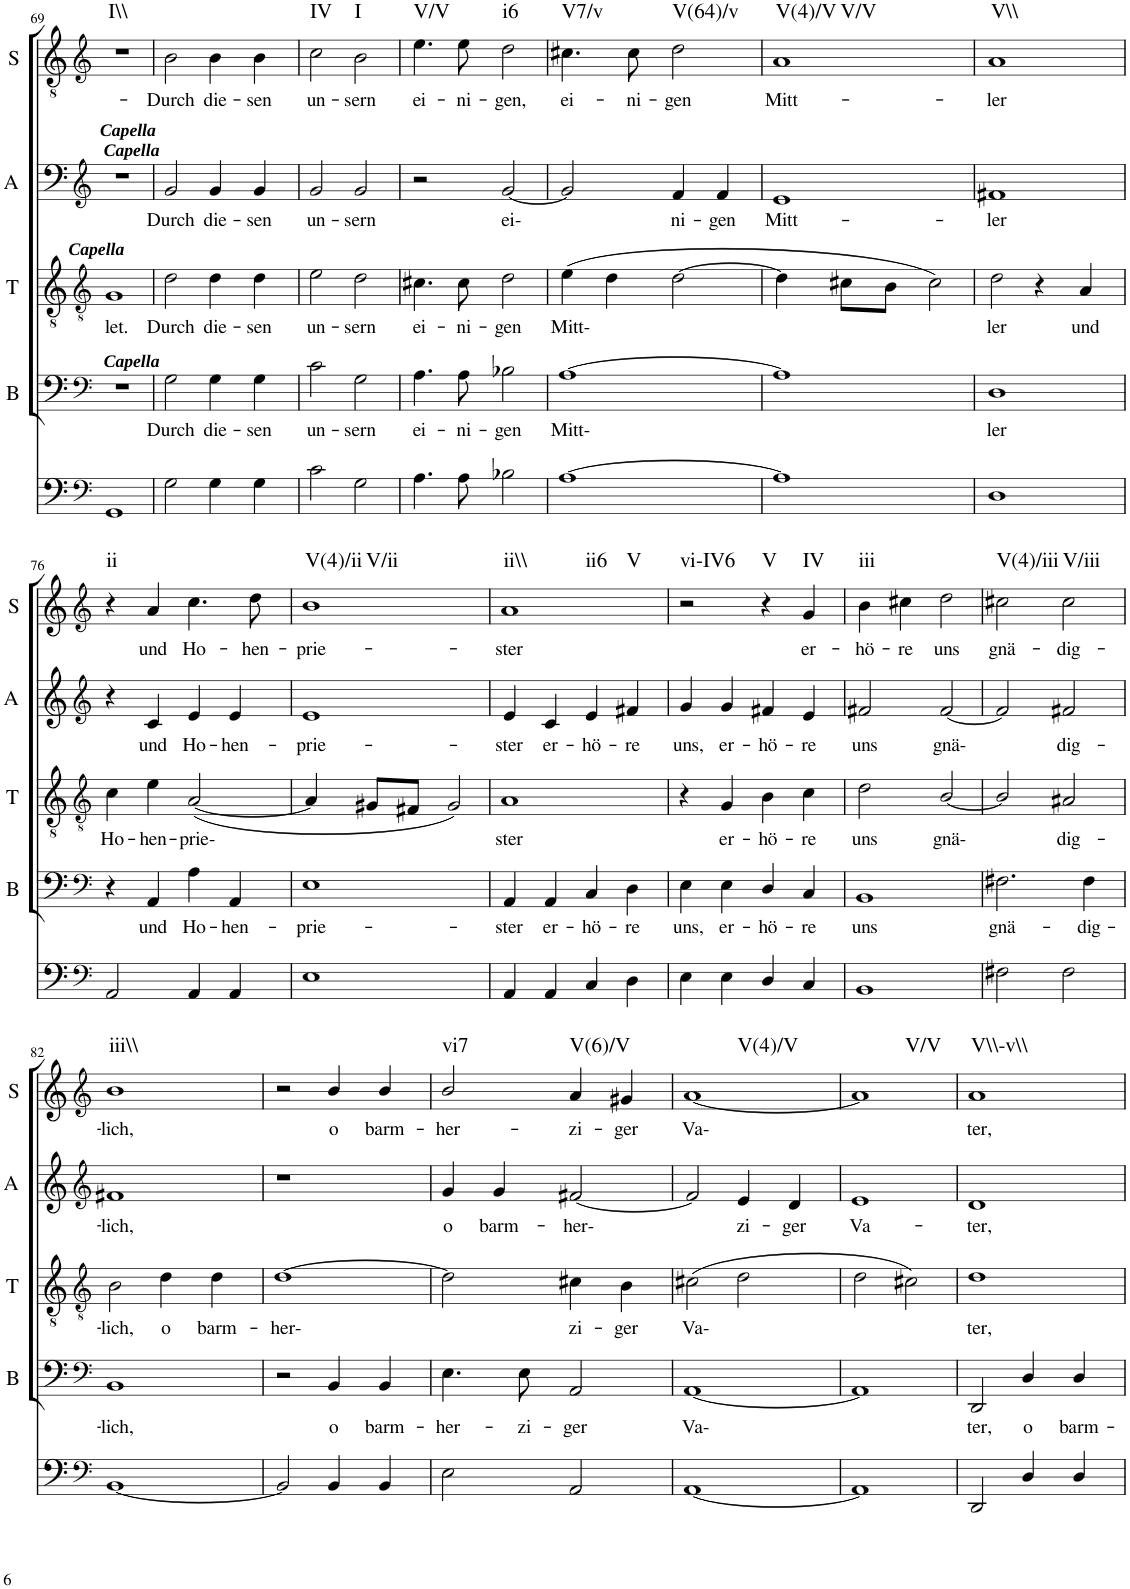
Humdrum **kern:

**kern	**kern	**text	**kern	**text	**kern	**text	**kern	**text	**harte
*part5	*part4	*part4	*part3	*part3	*part2	*part2	*part1	*part1	*part1
*staff5	*staff4	*staff4	*staff3	*staff3	*staff2	*staff2	*staff1	*staff1	*
*I"Continuo	*I"Bass	*	*I"Tenor	*	*I"Alto	*	*I"Soprano	*	*
*	*I'B	*	*I'T	*	*I'A	*	*I'S	*	*
!!LO:PB:g=z
*clefF4	*clefF4	*	*clefGv2	*	*clefG2	*	*clefG2	*	*
*k[]	*k[]	*	*k[]	*	*k[]	*	*k[]	*	*
*	*	*	*M4/4	*	*M4/4	*	*M4/4	*	*
=69	=69	=69	=69	=69	=69	=69	=69	=69	=69
!	!	!	!	!	!	!	!LO:TX:b:Bi:t=Capella	!	!
!	!	!	!	!	!LO:TX:a:Bi:t=Capella	!	!	!	!
!	!LO:TX:a:Bi:t=Capella	!	!	!	!	!	!	!	!
!	!	!	!	!LO:LY:b	!	!	!	!	!LO:H:kt=I\\
1GG	1r	.	1G	let.	1r	.	1r	.	N
=70	=70	=70	=70	=70	=70	=70	=70	=70	=70
!	!	!	!LO:TX:a:Bi:t=Capella	!	!	!	!	!	!
!	!	!LO:LY:b	!	!LO:LY:b	!	!LO:LY:b	!	!LO:LY:b	!
2G\	2G\	Durch	2d\	Durch	2g/	Durch	2b\	Durch	.
!	!	!LO:LY:b	!	!LO:LY:b	!	!LO:LY:b	!	!LO:LY:b	!
4G\	4G\	die-	4d\	die-	4g/	die-	4b\	die-	.
!	!	!LO:LY:b	!	!LO:LY:b	!	!LO:LY:b	!	!LO:LY:b	!
4G\	4G\	sen	4d\	sen	4g/	sen	4b\	sen	.
=71	=71	=71	=71	=71	=71	=71	=71	=71	=71
!	!	!LO:LY:b	!	!LO:LY:b	!	!LO:LY:b	!	!LO:LY:b	!LO:H:kt=IV
2c\	2c\	un-	2e\	un-	2g/	un-	2cc\	un-	N
!	!	!LO:LY:b	!	!LO:LY:b	!	!LO:LY:b	!	!LO:LY:b	!LO:H:kt=I
2G\	2G\	sern	2d\	sern	2g/	sern	2b\	sern	N
=72	=72	=72	=72	=72	=72	=72	=72	=72	=72
!	!	!LO:LY:b	!	!LO:LY:b	!	!	!	!LO:LY:b	!LO:H:kt=V/V
4.A\	4.A\	ei-	4.c#X\	ei-	2r	.	4.ee\	ei-	N
!	!	!LO:LY:b	!	!LO:LY:b	!	!	!	!LO:LY:b	!
8A\	8A\	ni-	8c#\	ni-	.	.	8ee\	ni-	.
!	!	!LO:LY:b	!	!LO:LY:b	!	!LO:LY:b	!	!LO:LY:b	!LO:H:kt=i6
2B-X\	2B-X\	gen	2d\	gen	[2g/	ei-	2dd\	gen,	N
=73	=73	=73	=73	=73	=73	=73	=73	=73	=73
!	!	!LO:LY:b	!	!LO:LY:b	!	!	!	!LO:LY:b	!LO:H:kt=V7/v
[1A	[1A	Mitt-	(4e\	Mitt-	2g/]	.	4.cc#X\	ei-	N
.	.	.	4d\	.	.	.	.	.	.
!	!	!	!	!	!	!	!	!LO:LY:b	!
.	.	.	.	.	.	.	8cc#\	ni-	.
!	!	!	!	!	!	!LO:LY:b	!	!LO:LY:b	!LO:H:kt=V(64)/v
.	.	.	[2d\	.	4f/	ni-	2dd\	gen	N
!	!	!	!	!	!	!LO:LY:b	!	!	!
.	.	.	.	.	4f/	gen	.	.	.
=74	=74	=74	=74	=74	=74	=74	=74	=74	=74
!	!	!	!	!	!	!LO:LY:b	!	!LO:LY:b	!LO:H:n=1:kt=V(4)/V
!	!	!	!	!	!	!	!	!	!LO:H:n=2:kt=V/V
1A]	1A]	.	4d\]	.	1e	Mitt-	1a	Mitt-	N N
.	.	.	8c#X\L	.	.	.	.	.	.
.	.	.	8B\J	.	.	.	.	.	.
.	.	.	2c#\)	.	.	.	.	.	.
=75	=75	=75	=75	=75	=75	=75	=75	=75	=75
!	!	!LO:LY:b	!	!LO:LY:b	!	!LO:LY:b	!	!LO:LY:b	!LO:H:kt=V\\
1D	1D	ler	2d\	ler	1f#X	ler	1a	ler	N
.	.	.	4r	.	.	.	.	.	.
!	!	!	!	!LO:LY:b	!	!	!	!	!
.	.	.	4A/	und	.	.	.	.	.
!!LO:LB:g=z
=76	=76	=76	=76	=76	=76	=76	=76	=76	=76
*clefF4	*clefF4	*	*clefGv2	*	*clefG2	*	*clefG2	*	*
!	!	!	!	!LO:LY:b	!	!	!	!	!LO:H:kt=ii
2AA/	4r	.	4c\	Ho-	4r	.	4r	.	N
!	!	!LO:LY:b	!	!LO:LY:b	!	!LO:LY:b	!	!LO:LY:b	!
.	4AA/	und	4e\	hen-	4c/	und	4a/	und	.
!	!	!LO:LY:b	!	!LO:LY:b	!	!LO:LY:b	!	!LO:LY:b	!
4AA/	4A\	Ho-	([2A/	prie-	4e/	Ho-	4.cc\	Ho-	.
!	!	!LO:LY:b	!	!	!	!LO:LY:b	!	!	!
4AA/	4AA/	hen-	.	.	4e/	hen-	.	.	.
!	!	!	!	!	!	!	!	!LO:LY:b	!
.	.	.	.	.	.	.	8dd\	hen-	.
=77	=77	=77	=77	=77	=77	=77	=77	=77	=77
!	!	!LO:LY:b	!	!	!	!LO:LY:b	!	!LO:LY:b	!LO:H:n=1:kt=V(4)/ii
!	!	!	!	!	!	!	!	!	!LO:H:n=2:kt=V/ii
1E	1E	prie-	4A/]	.	1e	prie-	1b	prie-	N N
.	.	.	8G#X/L	.	.	.	.	.	.
.	.	.	8F#X/J	.	.	.	.	.	.
.	.	.	2G#/)	.	.	.	.	.	.
=78	=78	=78	=78	=78	=78	=78	=78	=78	=78
!	!	!LO:LY:b	!	!LO:LY:b	!	!LO:LY:b	!	!LO:LY:b	!LO:H:n=1:kt=ii\\
!	!	!	!	!	!	!	!	!	!LO:H:n=2:kt=ii6
!	!	!	!	!	!	!	!	!	!LO:H:n=3:kt=V
4AA/	4AA/	ster	1A	ster	4e/	ster	1a	ster	N N N
!	!	!LO:LY:b	!	!	!	!LO:LY:b	!	!	!
4AA/	4AA/	er-	.	.	4c/	er-	.	.	.
!	!	!LO:LY:b	!	!	!	!LO:LY:b	!	!	!
4C/	4C/	hö-	.	.	4e/	hö-	.	.	.
!	!	!LO:LY:b	!	!	!	!LO:LY:b	!	!	!
4D\	4D\	re	.	.	4f#X/	re	.	.	.
=79	=79	=79	=79	=79	=79	=79	=79	=79	=79
!	!	!LO:LY:b	!	!	!	!LO:LY:b	!	!	!LO:H:kt=vi-IV6
4E\	4E\	uns,	4r	.	4g/	uns,	2r	.	N
!	!	!LO:LY:b	!	!LO:LY:b	!	!LO:LY:b	!	!	!
4E\	4E\	er-	4G/	er-	4g/	er-	.	.	.
!	!	!LO:LY:b	!	!LO:LY:b	!	!LO:LY:b	!	!	!LO:H:kt=V
4D/	4D/	hö-	4B\	hö-	4f#X/	hö-	4r	.	N
!	!	!LO:LY:b	!	!LO:LY:b	!	!LO:LY:b	!	!LO:LY:b	!LO:H:kt=IV
4C/	4C/	re	4c\	re	4e/	re	4g/	er-	N
=80	=80	=80	=80	=80	=80	=80	=80	=80	=80
!	!	!LO:LY:b	!	!LO:LY:b	!	!LO:LY:b	!	!LO:LY:b	!LO:H:kt=iii
1BB	1BB	uns	2d\	uns	2f#X/	uns	4b\	hö-	N
!	!	!	!	!	!	!	!	!LO:LY:b	!
.	.	.	.	.	.	.	4cc#X\	re	.
!	!	!	!	!LO:LY:b	!	!LO:LY:b	!	!LO:LY:b	!
.	.	.	[2B/	gnä-	[2f#/	gnä-	2dd\	uns	.
=81	=81	=81	=81	=81	=81	=81	=81	=81	=81
!	!	!LO:LY:b	!	!	!	!	!	!LO:LY:b	!LO:H:kt=V(4)/iii
2F#X\	2.F#X\	gnä-	2B/]	.	2f#/]	.	2cc#X\	gnä-	N
!	!	!	!	!LO:LY:b	!	!LO:LY:b	!	!LO:LY:b	!LO:H:kt=V/iii
2F#\	.	.	2A#X/	dig-	2f#X/	dig-	2cc#\	dig-	N
!	!	!LO:LY:b	!	!	!	!	!	!	!
.	4F#\	dig-	.	.	.	.	.	.	.
!!LO:LB:g=z
=82	=82	=82	=82	=82	=82	=82	=82	=82	=82
*clefF4	*clefF4	*	*clefGv2	*	*clefG2	*	*clefG2	*	*
!	!	!LO:LY:b	!	!LO:LY:b	!	!LO:LY:b	!	!LO:LY:b	!LO:H:kt=iii\\
[1BB	1BB	lich,	2B\	lich,	1f#X	lich,	1b	lich,	N
!	!	!	!	!LO:LY:b	!	!	!	!	!
.	.	.	4d\	o	.	.	.	.	.
!	!	!	!	!LO:LY:b	!	!	!	!	!
.	.	.	4d\	barm-	.	.	.	.	.
=83	=83	=83	=83	=83	=83	=83	=83	=83	=83
!	!	!	!	!LO:LY:b	!	!	!	!	!
2BB/]	2r	.	[1d	her-	1r	.	2r	.	.
!	!	!LO:LY:b	!	!	!	!	!	!LO:LY:b	!
4BB/	4BB/	o	.	.	.	.	4b/	o	.
!	!	!LO:LY:b	!	!	!	!	!	!LO:LY:b	!
4BB/	4BB/	barm-	.	.	.	.	4b/	barm-	.
=84	=84	=84	=84	=84	=84	=84	=84	=84	=84
!	!	!LO:LY:b	!	!	!	!LO:LY:b	!	!LO:LY:b	!LO:H:kt=vi7
2E\	4.E\	her-	2d\]	.	4g/	o	2b/	her-	N
!	!	!	!	!	!	!LO:LY:b	!	!	!
.	.	.	.	.	4g/	barm-	.	.	.
!	!	!LO:LY:b	!	!	!	!	!	!	!
.	8E\	zi-	.	.	.	.	.	.	.
!	!	!LO:LY:b	!	!LO:LY:b	!	!LO:LY:b	!	!LO:LY:b	!LO:H:kt=V(6)/V
2AA/	2AA/	ger	4c#X\	zi-	[2f#X/	her-	4a/	zi-	N
!	!	!	!	!LO:LY:b	!	!	!	!LO:LY:b	!
.	.	.	4B\	ger	.	.	4g#X/	ger	.
=85	=85	=85	=85	=85	=85	=85	=85	=85	=85
!	!	!LO:LY:b	!	!LO:LY:b	!	!	!	!LO:LY:b	!LO:H:kt=V(4)/V
[1AA	[1AA	Va-	(2c#X\	Va-	2f#/]	.	[1a	Va-	N
!	!	!	!	!	!	!LO:LY:b	!	!	!
.	.	.	2d\	.	4e/	zi-	.	.	.
!	!	!	!	!	!	!LO:LY:b	!	!	!
.	.	.	.	.	4d/	ger	.	.	.
=86	=86	=86	=86	=86	=86	=86	=86	=86	=86
!	!	!	!	!	!	!LO:LY:b	!	!	!LO:H:kt=V/V
1AA]	1AA]	.	2d\	.	1e	Va-	1a]	.	N
.	.	.	2c#X\)	.	.	.	.	.	.
=87	=87	=87	=87	=87	=87	=87	=87	=87	=87
!	!	!LO:LY:b	!	!LO:LY:b	!	!LO:LY:b	!	!LO:LY:b	!LO:H:kt=V\\-v\\
2DD/	2DD/	ter,	1d	ter,	1d	ter,	1a	ter,	N
!	!	!LO:LY:b	!	!	!	!	!	!	!
4D/	4D/	o	.	.	.	.	.	.	.
!	!	!LO:LY:b	!	!	!	!	!	!	!
4D/	4D/	barm-	.	.	.	.	.	.	.
=	=	=	=	=	=	=	=	=	=
*-	*-	*-	*-	*-	*-	*-	*-	*-	*-
